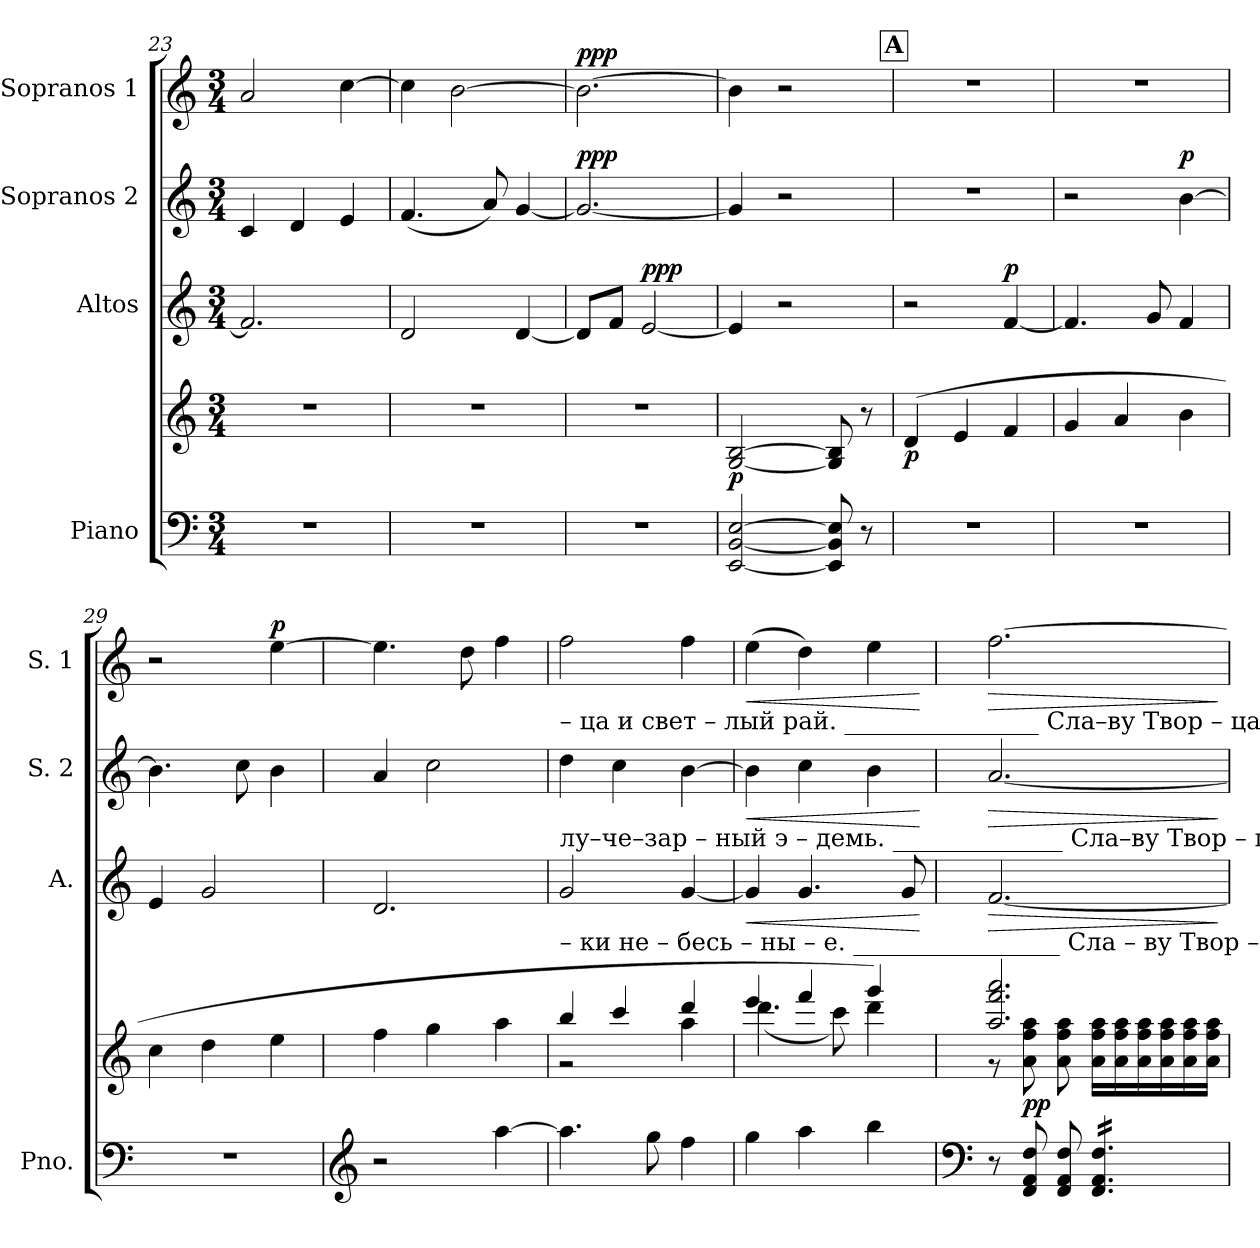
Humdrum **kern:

**kern	**kern	**dynam	**kern	**dynam	**kern	**dynam	**kern	**dynam
*part4	*part4	*part4	*part3	*part3	*part2	*part2	*part1	*part1
*staff5	*staff4	*staff4/5	*staff3	*staff3	*staff2	*staff2	*staff1	*staff1
*I"Piano	*	*	*I"Altos	*	*I"Sopranos 2	*	*I"Sopranos 1	*
*I'Pno.	*	*	*I'A.	*	*I'S. 2	*	*I'S. 1	*
*clefF4	*clefG2	*	*clefG2	*	*clefG2	*	*clefG2	*
*k[]	*k[]	*	*k[]	*	*k[]	*	*k[]	*
*M3/4	*M3/4	*	*M3/4	*	*M3/4	*	*M3/4	*
=23	=23	=23	=23	=23	=23	=23	=23	=23
2.r	2.r	.	2.f/]	.	4c/	.	2a/	.
.	.	.	.	.	4d/	.	.	.
.	.	.	.	.	4e/	.	[4cc\	.
=24	=24	=24	=24	=24	=24	=24	=24	=24
2.r	2.r	.	2d/	.	(4.f/	.	4cc\]	.
.	.	.	.	.	.	.	[2b\	.
.	.	.	.	.	8a/)	.	.	.
.	.	.	[4d/	.	[4g/	.	.	.
=25	=25	=25	=25	=25	=25	=25	=25	=25
!	!	!	!	!	!	!LO:DY:a	!	!LO:DY:a
2.r	2.r	.	8d/L]	.	2.g/_	ppp	2.b\_	ppp
.	.	.	8f/J	.	.	.	.	.
!	!	!	!	!LO:DY:a	!	!	!	!
.	.	.	[2e/	ppp	.	.	.	.
=26	=26	=26	=26	=26	=26	=26	=26	=26
!	!	!LO:DY:a=2	!	!	!	!	!	!
[2EE/ [2BB/ [2E/	[2G/ [2B/	p	4e/]	.	4g/]	.	4b\]	.
.	.	.	2r	.	2r	.	2r	.
8EE/] 8BB/] 8E/]	8G/] 8B/]	.	.	.	.	.	.	.
8r	8r	.	.	.	.	.	.	.
!!LO:REH:place=s1:a:B:fs=12:t=A
=27	=27	=27	=27	=27	=27	=27	=27	=27
!	!	!LO:DY:b	!	!	!	!	!	!
2.r	(4d/	p	2r	.	2.r	.	2.r	.
.	4e/	.	.	.	.	.	.	.
!	!	!	!	!LO:DY:a	!	!	!	!
.	4f/	.	[4f/	p	.	.	.	.
=28	=28	=28	=28	=28	=28	=28	=28	=28
2.r	4g/	.	4.f/]	.	2r	.	2.r	.
.	4a/	.	.	.	.	.	.	.
.	.	.	8g/	.	.	.	.	.
!	!	!	!	!	!	!LO:DY:a	!	!
.	4b\	.	4f/	.	[4b\	p	.	.
=29	=29	=29	=29	=29	=29	=29	=29	=29
2.r	4cc\	.	4e/	.	4.b\]	.	2r	.
.	4dd\	.	2g/	.	.	.	.	.
.	.	.	.	.	8cc\	.	.	.
!	!	!	!	!	!	!	!	!LO:DY:a
.	4ee\	.	.	.	4b\	.	[4ee\	p
=30	=30	=30	=30	=30	=30	=30	=30	=30
*clefG2	*	*	*	*	*	*	*	*
2r	4ff\	.	2.d/	.	4a/	.	4.ee\]	.
.	4gg\	.	.	.	2cc\	.	.	.
.	.	.	.	.	.	.	8dd\	.
[4aa\	4aa\	.	.	.	.	.	4ff\	.
!!LO:LB:g=z
=31	=31	=31	=31	=31	=31	=31	=31	=31
*	*^	*	*	*	*	*	*	*
!	!	!	!	!	!	!	!	!LO:TX:b:t=– ца      и     свет    –      лый              рай. ________________                     Сла–ву Твор – ца    и ____________    свет  –  лый рай,	!
!	!	!	!	!	!	!LO:TX:b:t=лу–че–зар  –  ный     э        –         демь. ______________                      Сла–ву Твор – ца             и          ду    –   че   –  зар – ный  э –	!	!	!
!	!	!	!	!LO:TX:b:t=– ки      не     –     бесь  –   ны     –     е. _________________                         Сла – ву Твор – ца ______________      и             ли–ки   не –	!	!	!	!	!
4.aa\]	4bb/	2r	.	2g/	.	4dd\	.	2ff\	.
.	4ccc/	.	.	.	.	4cc\	.	.	.
8gg\	.	.	.	.	.	.	.	.	.
4ff\	4ddd/	4aa\	.	[4g/	.	[4b\	.	4ff\	.
=32	=32	=32	=32	=32	=32	=32	=32	=32	=32
!	!	!	!	!	!LO:HP:b	!	!LO:HP:b	!	!LO:HP:b
4gg\	4eee/	(4.ddd\	.	4g/]	<	4b\]	<	(4ee\	<
4aa\	4fff/	.	.	4.g/	.	4cc\	.	4dd\)	.
.	.	8ccc\)	.	.	.	.	.	.	.
4bb\	4ggg/)	4ddd\	.	.	.	4b\	.	4ee\	.
.	.	.	.	8g/	.	.	.	.	.
*	*v	*v	*	*	*	*	*	*	*
.	.	.	.	[	.	[	.	[
=33	=33	=33	=33	=33	=33	=33	=33	=33
*clefF4	*	*	*	*	*	*	*	*
*	*^	*	*	*	*	*	*	*
!	!	!	!	!	!LO:HP:b	!	!LO:HP:b	!	!LO:HP:b
8r	2.aa/ 2.fff/ 2.aaa/	8r	.	[2.f/	>	[2.a/	>	[2.ff\	>
!	!	!	!LO:DY:b	!	!	!	!	!	!
8FF/ 8AA/ 8F/	.	8a\ 8ff\ 8aa\	pp	.	.	.	.	.	.
8FF/ 8AA/ 8F/	.	8a\ 8ff\ 8aa\	.	.	.	.	.	.	.
*tremolo	*	*	*	*	*	*	*	*	*
*	*tremolo	*	*	*	*	*	*	*	*
16FF/ 16AA/ 16F/LL	.	16a\ 16ff\ 16aa\LL	.	.	.	.	.	.	.
16FF/ 16AA/ 16F/	.	16a\ 16ff\ 16aa\	.	.	.	.	.	.	.
16FF/ 16AA/ 16F/	.	16a\ 16ff\ 16aa\	.	.	.	.	.	.	.
16FF/ 16AA/ 16F/	.	16a\ 16ff\ 16aa\	.	.	.	.	.	.	.
16FF/ 16AA/ 16F/	.	16a\ 16ff\ 16aa\	.	.	.	.	.	.	.
16FF/ 16AA/ 16F/JJ	.	16a\ 16ff\ 16aa\JJ	.	.	.	.	.	.	.
*	*Xtremolo	*	*	*	*	*	*	*	*
*Xtremolo	*	*	*	*	*	*	*	*	*
*	*v	*v	*	*	*	*	*	*	*
.	.	.	.	]	.	]	.	]
=	=	=	=	=	=	=	=	=
*-	*-	*-	*-	*-	*-	*-	*-	*-
